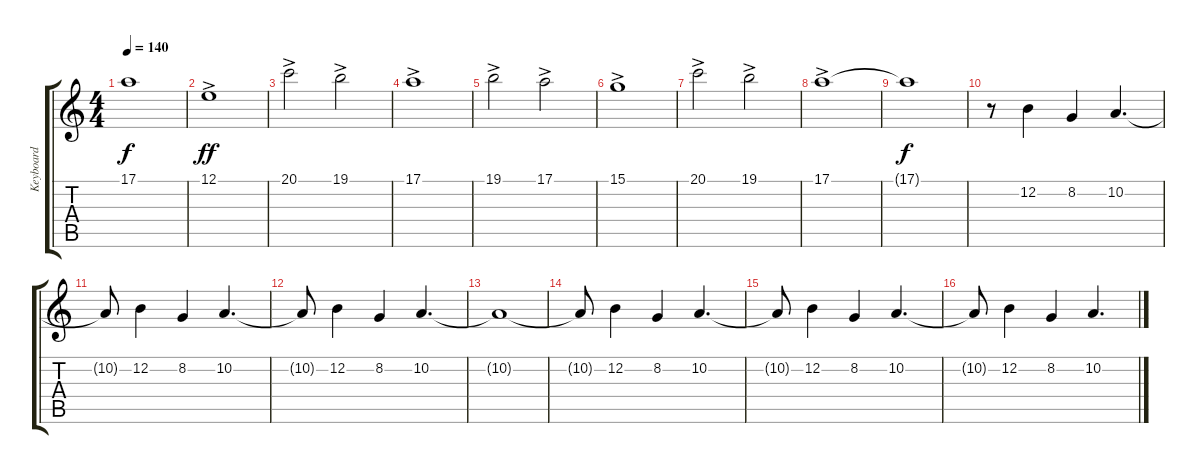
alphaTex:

\track ("Keyboard" "Keyboard") {instrument pad8sweep}
\staff {score tabs}
\tuning (E4 B3 G3 D3 A2 E2) {hide}
\ts (4 4)
\tempo 140
\clef g2
\ks c
17.1{t}.1{dy f} |
12.1{ac}.1{dy ff} |
20.1{ac}.2 19.1{ac}.2 |
17.1{ac}.1 |
19.1{ac}.2 17.1{ac}.2 |
15.1{ac}.1 |
20.1{ac}.2 19.1{ac}.2 |
17.1{ac}.1 |
17.1{t}.1{dy f} |
r.8{instrument pad4choir} 12.2.4 8.2.4 10.2.4{d} |
10.2{t}.8 12.2.4 8.2.4 10.2.4{d} |
10.2{t}.8 12.2.4 8.2.4 10.2.4{d} |
10.2{t}.1 |
10.2{t}.8 12.2.4 8.2.4 10.2.4{d} |
10.2{t}.8 12.2.4 8.2.4 10.2.4{d} |
10.2{t}.8 12.2.4 8.2.4 10.2.4{d}
